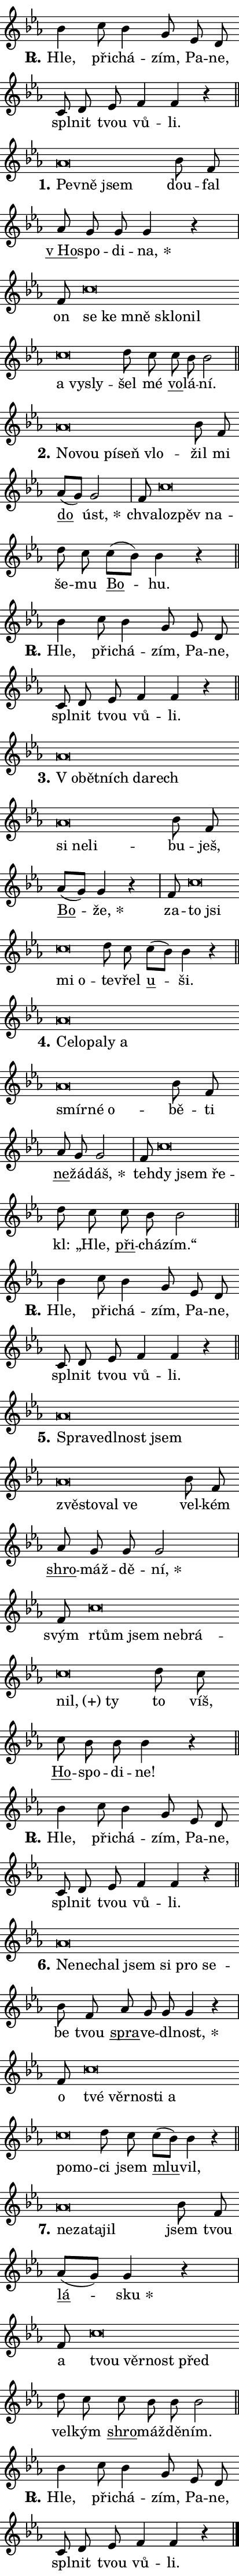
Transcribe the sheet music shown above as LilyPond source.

\version "2.22.1"
\header { tagline = "" }
\paper {
  indent = 0\cm
  top-margin = 0\cm
  right-margin = 0\cm
  bottom-margin = 0\cm
  left-margin = 0\cm
  paper-width = 7\cm
  page-breaking = #ly:one-page-breaking
  system-system-spacing.basic-distance = #11
  score-system-spacing.basic-distance = #11
  ragged-last = ##f
}


%% Author: Thomas Morley
%% https://lists.gnu.org/archive/html/lilypond-user/2020-05/msg00002.html
#(define (line-position grob)
"Returns position of @var[grob} in current system:
   @code{'start}, if at first time-step
   @code{'end}, if at last time-step
   @code{'middle} otherwise
"
  (let* ((col (ly:item-get-column grob))
         (ln (ly:grob-object col 'left-neighbor))
         (rn (ly:grob-object col 'right-neighbor))
         (col-to-check-left (if (ly:grob? ln) ln col))
         (col-to-check-right (if (ly:grob? rn) rn col))
         (break-dir-left
           (and
             (ly:grob-property col-to-check-left 'non-musical #f)
             (ly:item-break-dir col-to-check-left)))
         (break-dir-right
           (and
             (ly:grob-property col-to-check-right 'non-musical #f)
             (ly:item-break-dir col-to-check-right))))
        (cond ((eqv? 1 break-dir-left) 'start)
              ((eqv? -1 break-dir-right) 'end)
              (else 'middle))))

#(define (tranparent-at-line-position vctor)
  (lambda (grob)
  "Relying on @code{line-position} select the relevant enry from @var{vctor}.
Used to determine transparency,"
    (case (line-position grob)
      ((end) (not (vector-ref vctor 0)))
      ((middle) (not (vector-ref vctor 1)))
      ((start) (not (vector-ref vctor 2))))))

noteHeadBreakVisibility =
#(define-music-function (break-visibility)(vector?)
"Makes @code{NoteHead}s transparent relying on @var{break-visibility}"
#{
  \override NoteHead.transparent =
    #(tranparent-at-line-position break-visibility)
#})

#(define delete-ledgers-for-transparent-note-heads
  (lambda (grob)
    "Reads whether a @code{NoteHead} is transparent.
If so this @code{NoteHead} is removed from @code{'note-heads} from
@var{grob}, which is supposed to be @code{LedgerLineSpanner}.
As a result ledgers are not printed for this @code{NoteHead}"
    (let* ((nhds-array (ly:grob-object grob 'note-heads))
           (nhds-list
             (if (ly:grob-array? nhds-array)
                 (ly:grob-array->list nhds-array)
                 '()))
           ;; Relies on the transparent-property being done before
           ;; Staff.LedgerLineSpanner.after-line-breaking is executed.
           ;; This is fragile ...
           (to-keep
             (remove
               (lambda (nhd)
                 (ly:grob-property nhd 'transparent #f))
               nhds-list)))
      ;; TODO find a better method to iterate over grob-arrays, similiar
      ;; to filter/remove etc for lists
      ;; For now rebuilt from scratch
      (set! (ly:grob-object grob 'note-heads)  '())
      (for-each
        (lambda (nhd)
          (ly:pointer-group-interface::add-grob grob 'note-heads nhd))
        to-keep))))

hideNotes = {
  \noteHeadBreakVisibility #begin-of-line-visible
}
unHideNotes = {
  \noteHeadBreakVisibility #all-visible
}

% work-around for resetting accidentals
% https://lilypond.org/doc/v2.23/Documentation/notation/displaying-rhythms#unmetered-music
cadenzaMeasure = {
  \cadenzaOff
  \partial 1024 s1024
  \cadenzaOn
}

#(define-markup-command (accent layout props text) (markup?)
  "Underline accented syllable"
  (interpret-markup layout props
    #{\markup \override #'(offset . 4.3) \underline { #text }#}))

responsum = \markup \concat {
  "R" \hspace #-1.05 \path #0.1 #'((moveto 0 0.07) (lineto 0.9 0.8)) \hspace #0.05 "."
}

\layout {
    \context {
        \Staff
        \remove "Time_signature_engraver"
        \override LedgerLineSpanner.after-line-breaking = #delete-ledgers-for-transparent-note-heads
    }
    \context {
        \Voice {
            \override NoteHead.output-attributes = #'((class . "notehead"))
            \override Hairpin.height = #0.55
        }
    }
    \context {
        \Lyrics {
            \override StanzaNumber.output-attributes = #'((class . "stanzanumber"))
            \override LyricSpace.minimum-distance = #0.9
            \override LyricText.font-name = #"TeX Gyre Schola"
            \override LyricText.font-size = 1
            \override StanzaNumber.font-name = #"TeX Gyre Schola Bold"
            \override StanzaNumber.font-size = 1
        }
    }
}

% magnetic-lyrics.ily
%
%   written by
%     Jean Abou Samra <jean@abou-samra.fr>
%     Werner Lemberg <wl@gnu.org>
%
%   adapted by
%     Jiri Hon <jiri.hon@gmail.com>
%
% Version 2022-Apr-15

% https://www.mail-archive.com/lilypond-user@gnu.org/msg149350.html

#(define (Left_hyphen_pointer_engraver context)
   "Collect syllable-hyphen-syllable occurrences in lyrics and store
them in properties.  This engraver only looks to the left.  For
example, if the lyrics input is @code{foo -- bar}, it does the
following.

@itemize @bullet
@item
Set the @code{text} property of the @code{LyricHyphen} grob between
@q{foo} and @q{bar} to @code{foo}.

@item
Set the @code{left-hyphen} property of the @code{LyricText} grob with
text @q{foo} to the @code{LyricHyphen} grob between @q{foo} and
@q{bar}.
@end itemize

Use this auxiliary engraver in combination with the
@code{lyric-@/text::@/apply-@/magnetic-@/offset!} hook."
   (let ((hyphen #f)
         (text #f))
     (make-engraver
      (acknowledgers
       ((lyric-syllable-interface engraver grob source-engraver)
        (set! text grob)))
      (end-acknowledgers
       ((lyric-hyphen-interface engraver grob source-engraver)
        ;(when (not (grob::has-interface grob 'lyric-space-interface))
          (set! hyphen grob)));)
      ((stop-translation-timestep engraver)
       (when (and text hyphen)
         (ly:grob-set-object! text 'left-hyphen hyphen))
       (set! text #f)
       (set! hyphen #f)))))

#(define (lyric-text::apply-magnetic-offset! grob)
   "If the space between two syllables is less than the value in
property @code{LyricText@/.details@/.squash-threshold}, move the right
syllable to the left so that it gets concatenated with the left
syllable.

Use this function as a hook for
@code{LyricText@/.after-@/line-@/breaking} if the
@code{Left_@/hyphen_@/pointer_@/engraver} is active."
   (let ((hyphen (ly:grob-object grob 'left-hyphen #f)))
     (when hyphen
       (let ((left-text (ly:spanner-bound hyphen LEFT)))
         (when (grob::has-interface left-text 'lyric-syllable-interface)
           (let* ((common (ly:grob-common-refpoint grob left-text X))
                  (this-x-ext (ly:grob-extent grob common X))
                  (left-x-ext
                   (begin
                     ;; Trigger magnetism for left-text.
                     (ly:grob-property left-text 'after-line-breaking)
                     (ly:grob-extent left-text common X)))
                  ;; `delta` is the gap width between two syllables.
                  (delta (- (interval-start this-x-ext)
                            (interval-end left-x-ext)))
                  (details (ly:grob-property grob 'details))
                  (threshold (assoc-get 'squash-threshold details 0.2)))
             (when (< delta threshold)
               (let* (;; We have to manipulate the input text so that
                      ;; ligatures crossing syllable boundaries are not
                      ;; disabled.  For languages based on the Latin
                      ;; script this is essentially a beautification.
                      ;; However, for non-Western scripts it can be a
                      ;; necessity.
                      (lt (ly:grob-property left-text 'text))
                      (rt (ly:grob-property grob 'text))
                      (is-space (grob::has-interface hyphen 'lyric-space-interface))
                      (space (if is-space " " ""))
                      (space-markup (grob-interpret-markup grob " "))
                      (space-size (interval-length (ly:stencil-extent space-markup X)))
                      (extra-delta (if is-space space-size 0))
                      ;; Append new syllable.
                      (ltrt-space (if (and (string? lt) (string? rt))
                                (string-append lt space rt)
                                (make-concat-markup (list lt space rt))))
                      ;; Right-align `ltrt` to the right side.
                      (ltrt-space-markup (grob-interpret-markup
                               grob
                               (make-translate-markup
                                (cons (interval-length this-x-ext) 0)
                                (make-right-align-markup ltrt-space)))))
                 (begin
                   ;; Don't print `left-text`.
                   (ly:grob-set-property! left-text 'stencil #f)
                   ;; Set text and stencil (which holds all collected
                   ;; syllables so far) and shift it to the left.
                   (ly:grob-set-property! grob 'text ltrt-space)
                   (ly:grob-set-property! grob 'stencil ltrt-space-markup)
                   (ly:grob-translate-axis! grob (- (- delta extra-delta)) X))))))))))


#(define (lyric-hyphen::displace-bounds-first grob)
   ;; Make very sure this callback isn't triggered too early.
   (let ((left (ly:spanner-bound grob LEFT))
         (right (ly:spanner-bound grob RIGHT)))
     (ly:grob-property left 'after-line-breaking)
     (ly:grob-property right 'after-line-breaking)
     (ly:lyric-hyphen::print grob)))

squashThreshold = #0.4

\layout {
  \context {
    \Lyrics
    \consists #Left_hyphen_pointer_engraver
    \override LyricText.after-line-breaking =
      #lyric-text::apply-magnetic-offset!
    \override LyricHyphen.stencil = #lyric-hyphen::displace-bounds-first
    \override LyricText.details.squash-threshold = \squashThreshold
    \override LyricHyphen.minimum-distance = 0
    \override LyricHyphen.minimum-length = \squashThreshold
  }
}

squash = \override LyricText.details.squash-threshold = 9999
unSquash = \override LyricText.details.squash-threshold = \squashThreshold

left = \override LyricText.self-alignment-X = #LEFT
unLeft = \revert LyricText.self-alignment-X

starOffset = #(lambda (grob) 
                (let ((x_offset (ly:self-alignment-interface::aligned-on-x-parent grob)))
                  (if (= x_offset 0) 0 (+ x_offset 1.2))))

star = #(define-music-function (syllable)(string?)
"Append star separator at the end of a syllable"
#{
  \once \override LyricText.X-offset = #starOffset
  \lyricmode { \markup {
    #syllable
    \override #'((font-name . "TeX Gyre Schola Bold")) \hspace #0.2 \lower #0.65 \larger "*"
  } }
#})

starAccent = #(define-music-function (syllable)(string?)
"Append star separator at the end of a syllable and make accent"
#{
  \once \override LyricText.X-offset = #starOffset
  \lyricmode { \markup {
    \accent #syllable
    \override #'((font-name . "TeX Gyre Schola Bold")) \hspace #0.2 \lower #0.65 \larger "*"
  } }
#})

breath = #(define-music-function (syllable)(string?)
"Append breathing indicator at the end of a syllable"
#{
  \lyricmode { \markup { #syllable "+" } }
#})

optionalBreath = #(define-music-function (syllable)(string?)
"Append optional breathing indicator at the end of a syllable"
#{
  \lyricmode { \markup { #syllable "(+)" } }
#})


\score {
    <<
        \new Voice = "melody" { \cadenzaOn \key es \major \relative { bes'4 c8 bes4 g8 \bar "" es d \bar "" c d es \bar "" f4 f r \cadenzaMeasure \bar "||" \break }
\relative { as'\breve*1/16 \hideNotes \breve*1/16 \breve*1/16 \bar "" \unHideNotes bes8 f \bar "" as g g g4 r \cadenzaMeasure \bar "|" f8 c'\breve*1/16 \hideNotes \breve*1/16 \bar "" \breve*1/16 \bar "" \breve*1/16 \bar "" \breve*1/16 \bar "" \breve*1/16 \bar "" \breve*1/16 \breve*1/16 \bar "" \unHideNotes d8 c \bar "" c bes bes2 \cadenzaMeasure \bar "||" \break }
\relative { as'\breve*1/16 \hideNotes \breve*1/16 \bar "" \breve*1/16 \bar "" \breve*1/16 \breve*1/16 \bar "" \unHideNotes bes8 f \bar "" as[( g)] g2 \cadenzaMeasure \bar "|" f8 c'\breve*1/16 \hideNotes \breve*1/16 \breve*1/16 \bar "" \unHideNotes d8 c \bar "" c[( bes)] bes4 r \cadenzaMeasure \bar "||" \break }
\relative { bes'4 c8 bes4 g8 \bar "" es d \bar "" c d es \bar "" f4 f r \cadenzaMeasure \bar "||" \break }
\relative { as'\breve*1/16 \hideNotes \breve*1/16 \bar "" \breve*1/16 \bar "" \breve*1/16 \bar "" \breve*1/16 \bar "" \breve*1/16 \bar "" \breve*1/16 \breve*1/16 \bar "" \unHideNotes bes8 f \bar "" as[( g)] g4 r \cadenzaMeasure \bar "|" f8 c'\breve*1/16 \hideNotes \breve*1/16 \bar "" \breve*1/16 \breve*1/16 \bar "" \unHideNotes d8 c \bar "" c[( bes)] bes4 r \cadenzaMeasure \bar "||" \break }
\relative { as'\breve*1/16 \hideNotes \breve*1/16 \bar "" \breve*1/16 \bar "" \breve*1/16 \bar "" \breve*1/16 \bar "" \breve*1/16 \bar "" \breve*1/16 \breve*1/16 \bar "" \unHideNotes bes8 f \bar "" as g g2 \cadenzaMeasure \bar "|" f8 c'\breve*1/16 \hideNotes \breve*1/16 \breve*1/16 \bar "" \unHideNotes d8 c \bar "" c bes bes2 \cadenzaMeasure \bar "||" \break }
\relative { bes'4 c8 bes4 g8 \bar "" es d \bar "" c d es \bar "" f4 f r \cadenzaMeasure \bar "||" \break }
\relative { as'\breve*1/16 \hideNotes \breve*1/16 \bar "" \breve*1/16 \bar "" \breve*1/16 \bar "" \breve*1/16 \bar "" \breve*1/16 \bar "" \breve*1/16 \bar "" \breve*1/16 \breve*1/16 \bar "" \unHideNotes bes8 f \bar "" as g g g2 \cadenzaMeasure \bar "|" f8 c'\breve*1/16 \hideNotes \breve*1/16 \bar "" \breve*1/16 \bar "" \breve*1/16 \bar "" \breve*1/16 \breve*1/16 \bar "" \unHideNotes d8 c \bar "" c bes bes bes4 r \cadenzaMeasure \bar "||" \break }
\relative { bes'4 c8 bes4 g8 \bar "" es d \bar "" c d es \bar "" f4 f r \cadenzaMeasure \bar "||" \break }
\relative { as'\breve*1/16 \hideNotes \breve*1/16 \bar "" \breve*1/16 \bar "" \breve*1/16 \bar "" \breve*1/16 \bar "" \breve*1/16 \breve*1/16 \bar "" \unHideNotes bes8 f \bar "" as g g g4 r \cadenzaMeasure \bar "|" f8 c'\breve*1/16 \hideNotes \breve*1/16 \bar "" \breve*1/16 \bar "" \breve*1/16 \bar "" \breve*1/16 \bar "" \breve*1/16 \breve*1/16 \bar "" \unHideNotes d8 c \bar "" c[( bes)] bes4 r \cadenzaMeasure \bar "||" \break }
\relative { as'\breve*1/16 \hideNotes \breve*1/16 \bar "" \breve*1/16 \breve*1/16 \bar "" \unHideNotes bes8 f \bar "" as[( g)] g4 r \cadenzaMeasure \bar "|" f8 c'\breve*1/16 \hideNotes \breve*1/16 \bar "" \breve*1/16 \breve*1/16 \bar "" \unHideNotes d8 c \bar "" c bes bes bes2 \cadenzaMeasure \bar "||" \break }
\relative { bes'4 c8 bes4 g8 \bar "" es d \bar "" c d es \bar "" f4 f r \cadenzaMeasure \bar "||" \break } \bar "|." }
        \new Lyrics \lyricsto "melody" { \lyricmode { \set stanza = \responsum
Hle, při -- chá -- zím, Pa -- ne, spl -- nit tvou vů -- li.
\set stanza = "1."
\left Pev -- \squash ně jsem \unLeft \unSquash dou -- fal \markup \accent "v Ho" -- spo -- di -- \star na, on \left se \squash ke mně sklo -- nil a vy -- sly -- \unLeft \unSquash šel mé \markup \accent vo -- lá -- ní.
\set stanza = "2."
\left No -- \squash vou pí -- seň vlo -- \unLeft \unSquash žil mi \markup \accent do \star úst, chva -- \left lo -- \squash zpěv na -- \unLeft \unSquash še -- mu \markup \accent Bo -- hu.
\set stanza = \responsum
Hle, při -- chá -- zím, Pa -- ne, spl -- nit tvou vů -- li.
\set stanza = "3."
\left "V o" -- \squash bět -- ních da -- rech si ne -- li -- \unLeft \unSquash bu -- ješ, \markup \accent Bo -- \star že, za -- \left to \squash jsi mi o -- \unLeft \unSquash te -- vřel \markup \accent u -- ši.
\set stanza = "4."
\left Ce -- \squash lo -- pa -- ly a smír -- né o -- \unLeft \unSquash bě -- ti \markup \accent ne -- žá -- \star dáš, teh -- \left dy \squash jsem ře -- \unLeft \unSquash kl: „Hle, \markup \accent při -- chá -- zím.“
\set stanza = \responsum
Hle, při -- chá -- zím, Pa -- ne, spl -- nit tvou vů -- li.
\set stanza = "5."
\left Spra -- \squash ve -- dl -- nost jsem zvě -- sto -- val ve \unLeft \unSquash vel -- kém \markup \accent shro -- máž -- dě -- \star ní, svým \left rtům \squash jsem ne -- brá -- \optionalBreath nil, ty \unLeft \unSquash to víš, \markup \accent Ho -- spo -- di -- ne!
\set stanza = \responsum
Hle, při -- chá -- zím, Pa -- ne, spl -- nit tvou vů -- li.
\set stanza = "6."
\left Ne -- \squash ne -- chal jsem si pro se -- \unLeft \unSquash be tvou \markup \accent spra -- ve -- dl -- \star nost, o \left tvé \squash věr -- no -- sti a po -- mo -- \unLeft \unSquash ci jsem \markup \accent mlu -- vil,
\set stanza = "7."
\left ne -- \squash za -- ta -- jil \unLeft \unSquash jsem tvou \markup \accent lá -- \star sku a \left tvou \squash věr -- nost před \unLeft \unSquash vel -- kým \markup \accent shro -- máž -- dě -- ním.
\set stanza = \responsum
Hle, při -- chá -- zím, Pa -- ne, spl -- nit tvou vů -- li. } }
    >>
    \layout {}
}
